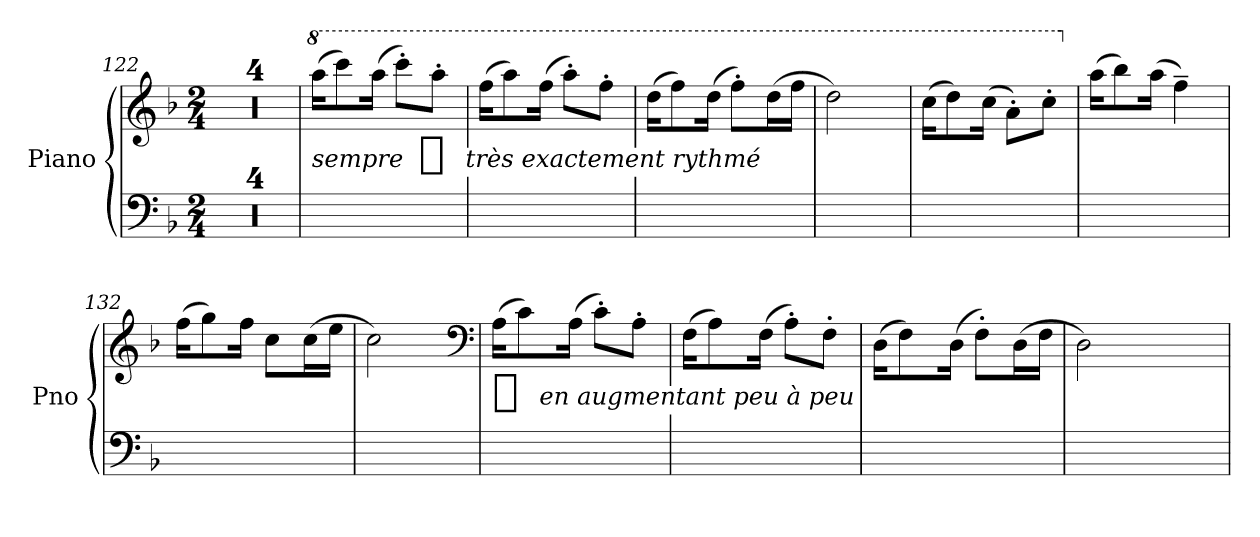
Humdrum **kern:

**kern	**kern	**dynam
*part1	*part1	*part1
*staff2	*staff1	*staff1/2
*I"Piano	*	*
*I'Pno	*	*
*clefF4	*clefG2	*
*k[b-]	*k[b-]	*
*F:	*F:	*
!!LO:TX:omd:t=[[quarter] = 107]
*M2/4	*M2/4	*
*MM107	*MM107	*
=122	=122	=122
!LO:TX:a:color=crimson:t=⚠	!	!
!	!	!LO:DY:t=%s  lointain et raide
*8ba	*	*
2ryy	2r	pp
=123	=123	=123
2ryy	2r	.
=124	=124	=124
2ryy	2r	.
=125	=125	=125
2ryy	2r	.
=126	=126	=126
*	*8va	*
!	!	!LO:DY:t=sempre  %s  très exactement rythmé
2ryy	(16aaaKL	pp
.	8cccc)	.
.	(16aaaJk	.
.	8cccc'L)	.
.	8aaa'J	.
=127	=127	=127
2ryy	(16fffKL	.
.	8aaa)	.
.	(16fffJk	.
.	8aaa'L)	.
.	8fff'J	.
=128	=128	=128
2ryy	(16dddKL	.
.	8fff)	.
.	(16dddJk	.
.	8fff'L)	.
.	(16dddL	.
.	16fffJJ	.
=129	=129	=129
2ryy	2ddd)	.
=130	=130	=130
2ryy	(16cccKL	.
.	8ddd)	.
.	(16cccJk	.
.	8aa'L)	.
.	8ccc'J	.
=131	=131	=131
*	*X8va	*
2ryy	(16aaKL	.
.	8bb-)	.
.	(16aaJk	.
.	4ff~)	.
=132	=132	=132
2ryy	(16ffKL	.
.	8gg)	.
.	16ffJk	.
.	8ccL	.
.	(16ccL	.
.	16eeJJ	.
=133	=133	=133
4.ryy	2cc)	.
*X8ba	*	*
8ryy	.	.
*	*clefF4	*
=134	=134	=134
!	!	!LO:DY:t=%s en augmentant peu à peu
8ryy	(16AKL	p
.	8c)	.
8ryy	.	.
.	(16AJk	.
8ryy	8c'L)	.
8ryy	8A'J	.
=135	=135	=135
8ryy	(16FKL	.
.	8A)	.
8ryy	.	.
.	(16FJk	.
8ryy	8A'L)	.
8ryy	8F'J	.
=136	=136	=136
8ryy	(16DKL	.
.	8F)	.
8ryy	.	.
.	(16DJk	.
8ryy	8F'L)	.
8ryy	(16DL	.
.	16FJJ	.
=137	=137	=137
8ryy	2D)	.
8ryy	.	.
8ryy	.	.
8ryy	.	.
=	=	=
*-	*-	*-
